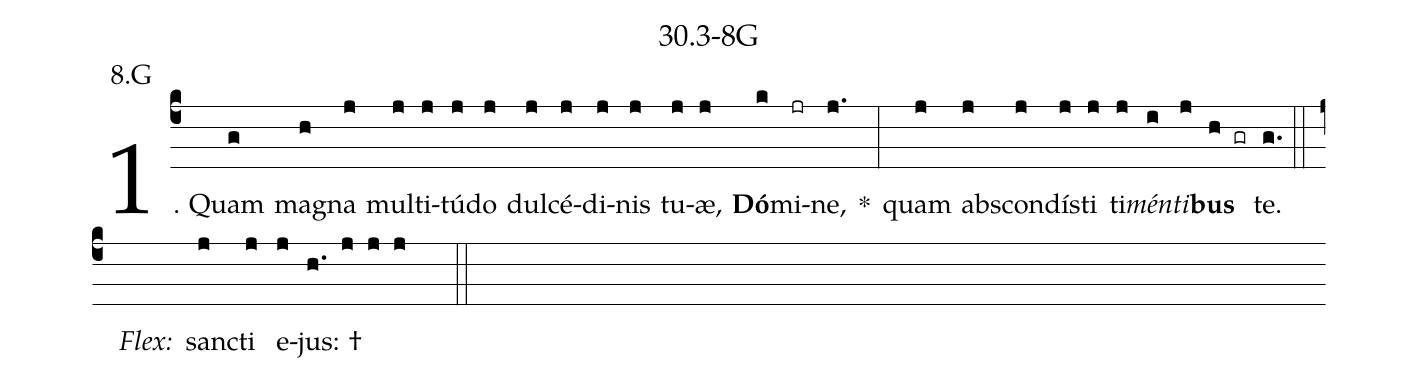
name: 30.3-8G;
annotation: 8.G;
%%
(c4)1. Quam(g) ma(h)gna(j) mul(j)ti(j)tú(j)do(j) dul(j)cé(j)di(j)nis(j) tu(j)æ,(j) <b>Dó</b>(k)mi(jr)ne,(j.) *(:) quam(j) abs(j)con(j)dís(j)ti(j) ti(j)<i>mén</i>(i)<i>ti</i>(j)<b>bus</b>(h gr) te.(g.) (::)
<i>Flex:</i>()  sanc(j)ti(j) e(j)jus: †(h. j j j  ::)
